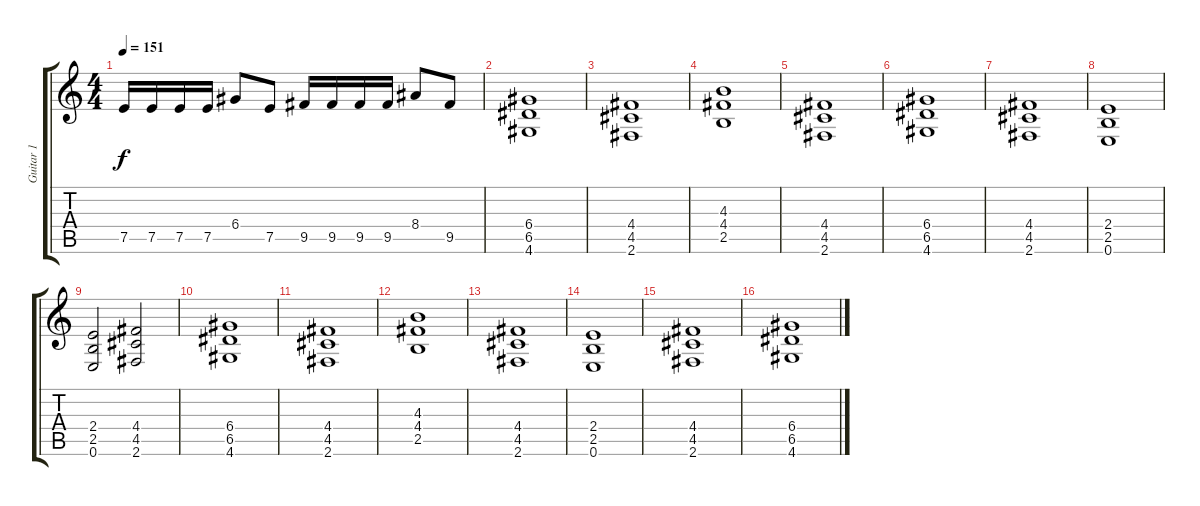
\track ("Guitar 1" "Guitar 1") {instrument overdrivenguitar}
\staff {score tabs}
\tuning (E4 B3 G3 D3 A2 E2) {hide}
\ts (4 4)
\tempo 151
\clef g2
\ks c
7.5.16{dy f} 7.5.16 7.5.16 7.5.16 6.4.8 7.5.8 9.5.16 9.5.16 9.5.16 9.5.16 8.4.8 9.5.8 |
\section ("" "")
(6.4 6.5 4.6).1 |
(4.4 4.5 2.6).1 |
(4.3 4.4 2.5).1 |
(4.4 4.5 2.6).1 |
(6.4 6.5 4.6).1 |
(4.4 4.5 2.6).1 |
(2.4 2.5 0.6).1 |
(2.4 2.5 0.6).2 (4.4 4.5 2.6).2 |
\section ("" "")
(6.4 6.5 4.6).1 |
(4.4 4.5 2.6).1 |
(4.3 4.4 2.5).1 |
(4.4 4.5 2.6).1 |
(2.4 2.5 0.6).1 |
(4.4 4.5 2.6).1 |
(6.4 6.5 4.6).1
